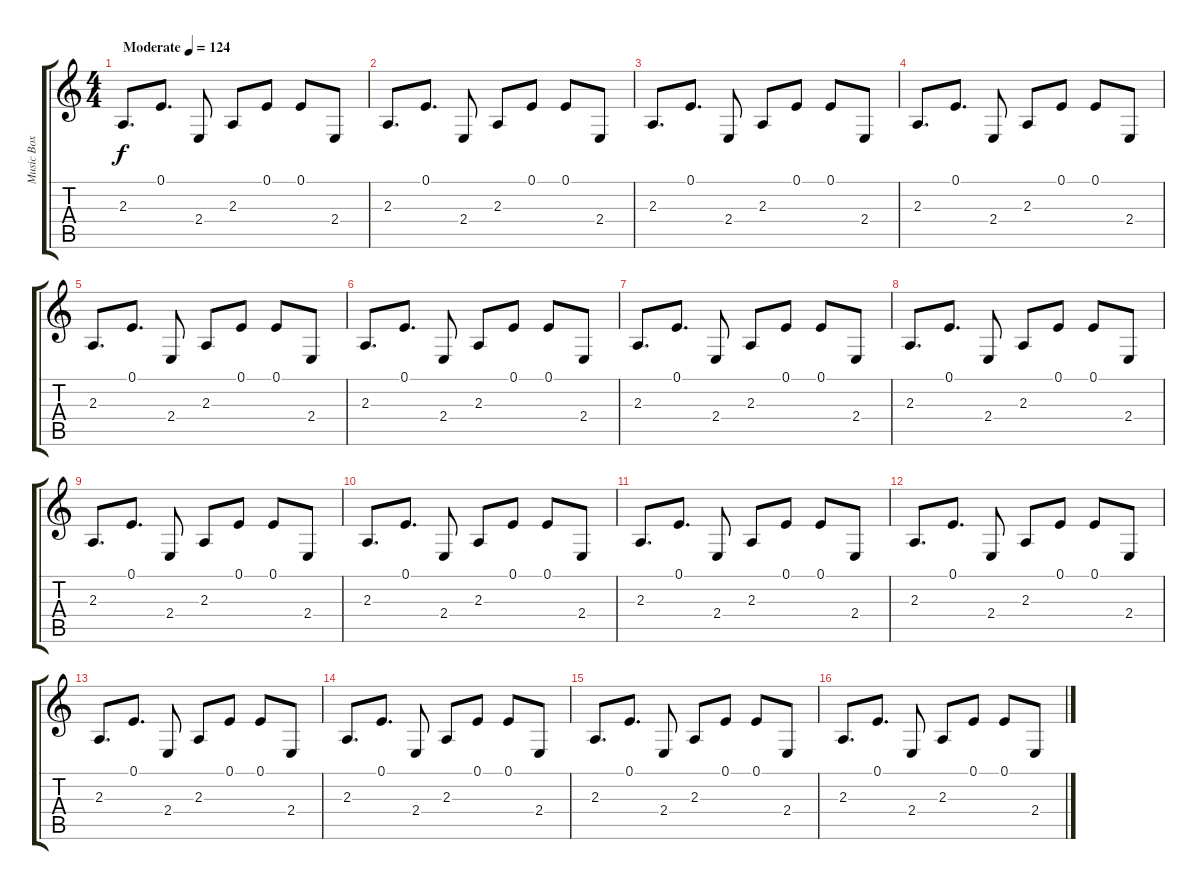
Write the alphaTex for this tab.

\track ("Music Box Background" "Music Box ") {instrument celesta}
\staff {score tabs}
\tuning (E4 B3 G3 D3 A2 E2) {hide}
\ts (4 4)
\tempo (124 "Moderate")
\clef g2
\ks c
2.3.8{d dy f instrument celesta} 0.1.8{d} 2.4.8 2.3.8 0.1.8 0.1.8 2.4.8 |
2.3.8{d} 0.1.8{d} 2.4.8 2.3.8 0.1.8 0.1.8 2.4.8 |
2.3.8{d} 0.1.8{d} 2.4.8 2.3.8 0.1.8 0.1.8 2.4.8 |
2.3.8{d} 0.1.8{d} 2.4.8 2.3.8 0.1.8 0.1.8 2.4.8 |
2.3.8{d} 0.1.8{d} 2.4.8 2.3.8 0.1.8 0.1.8 2.4.8 |
2.3.8{d} 0.1.8{d} 2.4.8 2.3.8 0.1.8 0.1.8 2.4.8 |
2.3.8{d} 0.1.8{d} 2.4.8 2.3.8 0.1.8 0.1.8 2.4.8 |
2.3.8{d} 0.1.8{d} 2.4.8 2.3.8 0.1.8 0.1.8 2.4.8 |
2.3.8{d} 0.1.8{d} 2.4.8 2.3.8 0.1.8 0.1.8 2.4.8 |
2.3.8{d} 0.1.8{d} 2.4.8 2.3.8 0.1.8 0.1.8 2.4.8 |
2.3.8{d} 0.1.8{d} 2.4.8 2.3.8 0.1.8 0.1.8 2.4.8 |
2.3.8{d} 0.1.8{d} 2.4.8 2.3.8 0.1.8 0.1.8 2.4.8 |
2.3.8{d} 0.1.8{d} 2.4.8 2.3.8 0.1.8 0.1.8 2.4.8 |
2.3.8{d} 0.1.8{d} 2.4.8 2.3.8 0.1.8 0.1.8 2.4.8 |
2.3.8{d} 0.1.8{d} 2.4.8 2.3.8 0.1.8 0.1.8 2.4.8 |
2.3.8{d} 0.1.8{d} 2.4.8 2.3.8 0.1.8 0.1.8 2.4.8
